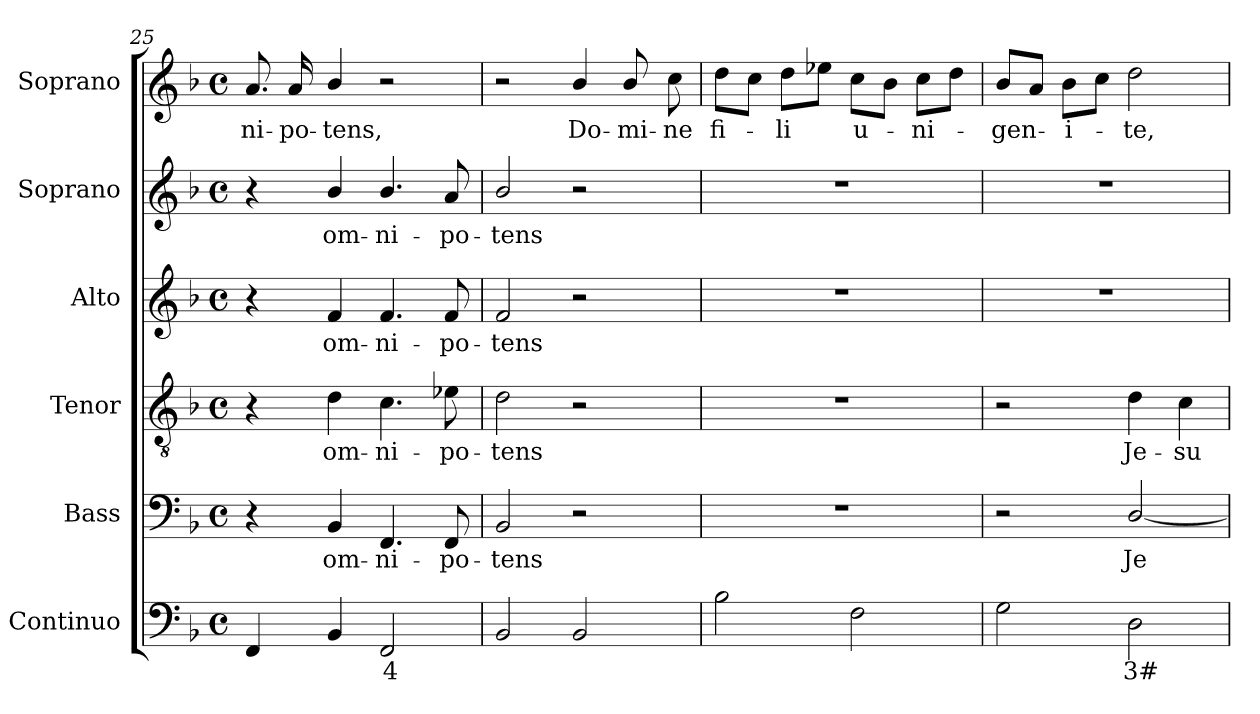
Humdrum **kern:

**kern	**text	**kern	**text	**kern	**text	**kern	**text	**kern	**text	**kern	**text
*part6	*part6	*part5	*part5	*part4	*part4	*part3	*part3	*part2	*part2	*part1	*part1
*staff6	*staff6	*staff5	*staff5	*staff4	*staff4	*staff3	*staff3	*staff2	*staff2	*staff1	*staff1
*I"Continuo	*	*I"Bass	*	*I"Tenor	*	*I"Alto	*	*I"Soprano	*	*I"Soprano	*
*I'Cont.	*	*I'B.	*	*I'T.	*	*I'A.	*	*I'S.	*	*I'S.	*
!!LO:PB:g=z
*clefF4	*	*clefF4	*	*clefGv2	*	*clefG2	*	*clefG2	*	*clefG2	*
*	*	*	*	*ITrd7c12	*	*	*	*	*	*	*
*k[b-]	*	*k[b-]	*	*k[b-]	*	*k[b-]	*	*k[b-]	*	*k[b-]	*
*F:	*	*F:	*	*F:	*	*F:	*	*F:	*	*F:	*
*M4/4	*	*M4/4	*	*M4/4	*	*M4/4	*	*M4/4	*	*M4/4	*
*met(c)	*	*met(c)	*	*met(c)	*	*met(c)	*	*met(c)	*	*met(c)	*
=25	=25	=25	=25	=25	=25	=25	=25	=25	=25	=25	=25
!	!	!	!	!	!	!	!	!	!	!	!LO:LY:b:color=#000000
4FFi/	.	4r	.	4r	.	4r	.	4r	.	8.ai/	-ni-
!	!	!	!	!	!	!	!	!	!	!	!LO:LY:b:color=#000000
.	.	.	.	.	.	.	.	.	.	16ai/	-po-
!	!	!	!LO:LY:b:color=#000000	!	!	!	!	!	!	!	!
!	!	!	!	!	!LO:LY:b:color=#000000	!	!	!	!	!	!
!	!	!	!	!	!	!	!LO:LY:b:color=#000000	!	!	!	!
!	!	!	!	!	!	!	!	!	!LO:LY:b:color=#000000	!	!
!	!	!	!	!	!	!	!	!	!	!	!LO:LY:b:color=#000000
4BB-i/	.	4BB-i/	om-	4Di\	om-	4fi/	om-	4b-i/	om-	4b-i/	-tens,
!	!LO:LY:b:color=#000000	!	!	!	!	!	!	!	!	!	!
!	!	!	!LO:LY:b:color=#000000	!	!	!	!	!	!	!	!
!	!	!	!	!	!LO:LY:b:color=#000000	!	!	!	!	!	!
!	!	!	!	!	!	!	!LO:LY:b:color=#000000	!	!	!	!
!	!	!	!	!	!	!	!	!	!LO:LY:b:color=#000000	!	!
2FFi/	4	4.FFi/	-ni-	4.Ci\	-ni-	4.fi/	-ni-	4.b-i/	-ni-	2r	.
!	!	!	!LO:LY:b:color=#000000	!	!	!	!	!	!	!	!
!	!	!	!	!	!LO:LY:b:color=#000000	!	!	!	!	!	!
!	!	!	!	!	!	!	!LO:LY:b:color=#000000	!	!	!	!
!	!	!	!	!	!	!	!	!	!LO:LY:b:color=#000000	!	!
.	.	8FFi/	-po-	8E-Xi\	-po-	8fi/	-po-	8ai/	-po-	.	.
=26	=26	=26	=26	=26	=26	=26	=26	=26	=26	=26	=26
!	!	!	!LO:LY:b:color=#000000	!	!	!	!	!	!	!	!
!	!	!	!	!	!LO:LY:b:color=#000000	!	!	!	!	!	!
!	!	!	!	!	!	!	!LO:LY:b:color=#000000	!	!	!	!
!	!	!	!	!	!	!	!	!	!LO:LY:b:color=#000000	!	!
2BB-i/	.	2BB-i/	-tens	2Di\	-tens	2fi/	-tens	2b-i/	-tens	2r	.
!	!	!	!	!	!	!	!	!	!	!	!LO:LY:b:color=#000000
2BB-i/	.	2r	.	2r	.	2r	.	2r	.	4b-i/	Do-
!	!	!	!	!	!	!	!	!	!	!	!LO:LY:b:color=#000000
.	.	.	.	.	.	.	.	.	.	8b-i/	-mi-
!	!	!	!	!	!	!	!	!	!	!	!LO:LY:b:color=#000000
.	.	.	.	.	.	.	.	.	.	8cci\	-ne
=27	=27	=27	=27	=27	=27	=27	=27	=27	=27	=27	=27
!	!	!	!	!	!	!	!	!	!	!	!LO:LY:b:color=#000000
2B-i\	.	1r	.	1r	.	1r	.	1r	.	8ddi\L	fi-
.	.	.	.	.	.	.	.	.	.	8cci\J	.
!	!	!	!	!	!	!	!	!	!	!	!LO:LY:b:color=#000000
.	.	.	.	.	.	.	.	.	.	8ddi\L	-li
.	.	.	.	.	.	.	.	.	.	8ee-Xi\J	.
!	!	!	!	!	!	!	!	!	!	!	!LO:LY:b:color=#000000
2Fi\	.	.	.	.	.	.	.	.	.	8cci\L	u-
.	.	.	.	.	.	.	.	.	.	8b-i\J	.
!	!	!	!	!	!	!	!	!	!	!	!LO:LY:b:color=#000000
.	.	.	.	.	.	.	.	.	.	8cci\L	-ni-
.	.	.	.	.	.	.	.	.	.	8ddi\J	.
=28	=28	=28	=28	=28	=28	=28	=28	=28	=28	=28	=28
!	!	!	!	!	!	!	!	!	!	!	!LO:LY:b:color=#000000
2Gi\	.	2r	.	2r	.	1r	.	1r	.	8b-i/L	-gen-
.	.	.	.	.	.	.	.	.	.	8ai/J	.
!	!	!	!	!	!	!	!	!	!	!	!LO:LY:b:color=#000000
.	.	.	.	.	.	.	.	.	.	8b-i\L	-i-
.	.	.	.	.	.	.	.	.	.	8cci\J	.
!	!LO:LY:b:color=#000000	!	!	!	!	!	!	!	!	!	!
!	!	!	!LO:LY:b:color=#000000	!	!	!	!	!	!	!	!
!	!	!	!	!	!LO:LY:b:color=#000000	!	!	!	!	!	!
!	!	!	!	!	!	!	!	!	!	!	!LO:LY:b:color=#000000
2Di\	3#	[2Di/	Je-	4Di\	Je-	.	.	.	.	2ddi\	-te,
!	!	!	!	!	!LO:LY:b:color=#000000	!	!	!	!	!	!
.	.	.	.	4Ci\	-su	.	.	.	.	.	.
=	=	=	=	=	=	=	=	=	=	=	=
*-	*-	*-	*-	*-	*-	*-	*-	*-	*-	*-	*-
